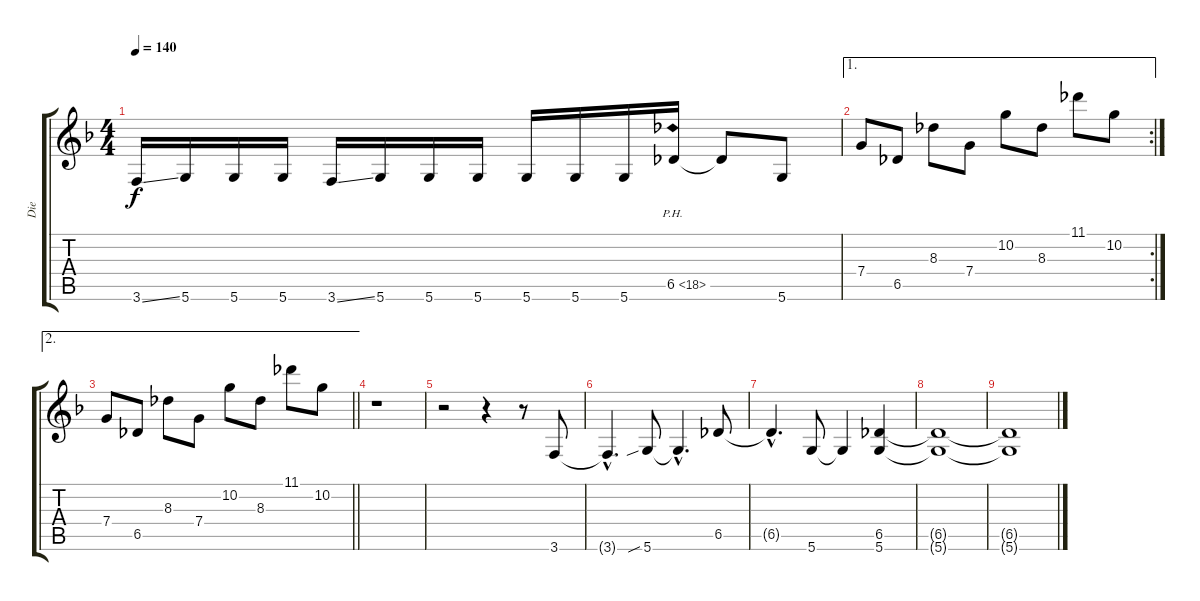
\track ("Die" "Die") {instrument distortionguitar}
\staff {score tabs}
\tuning (D4 A3 F3 C3 G2 D2) {hide}
\ts (4 4)
\tempo 140
\clef g2
\ks dminor
3.6{ss}.16{dy f} 5.6.16 5.6.16 5.6.16 3.6{ss}.16 5.6.16 5.6.16 5.6.16 5.6.16 5.6.16 5.6.16 6.5{ph 12}.16 6.5{t}.8 5.6.8 |
\ae 1
\rc 2
7.4.8 6.5.8 8.3.8 7.4.8 10.2.8 8.3.8 11.1.8 10.2.8 |
\ae 2
\barLineRight lightlight
7.4.8 6.5.8 8.3.8 7.4.8 10.2.8 8.3.8 11.1.8 10.2.8 |
r.1 |
r.2 r.4 r.8 3.6.8 |
3.6{hac t}.4{d} 5.6{sib}.8 5.6{hac t}.4{d} 6.5.8 |
6.5{hac t}.4{d} 5.6.8 5.6{t}.4 (6.5 5.6).4 |
(6.5{t} 5.6{t}).1 |
(6.5{t} 5.6{t}).1
